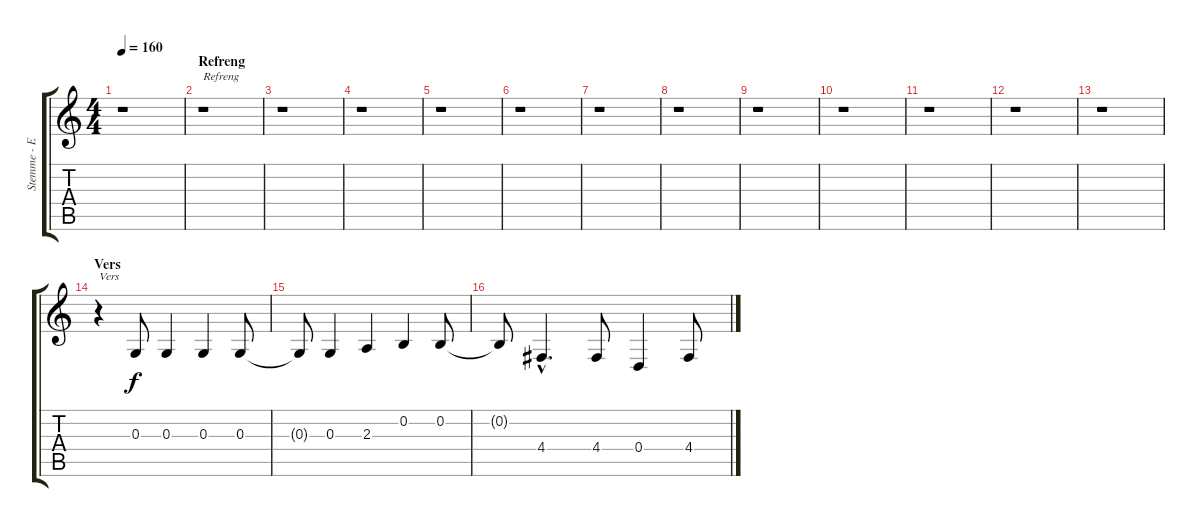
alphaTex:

\track ("Stemme - Egil" "Stemme - E") {instrument lead8bassandlead}
\staff {score tabs}
\tuning (E4 B3 G3 D3 A2 E2) {hide}
\ts (4 4)
\tempo 160
\clef g2
\ks c
r.1{dy f} |
\section ("" "Refreng")
r.1{txt "Refreng"} |
r.1 |
r.1 |
r.1 |
r.1 |
r.1 |
r.1 |
r.1 |
r.1 |
r.1 |
r.1 |
r.1 |
\section ("" "Vers")
r.4{txt "Vers"} 0.3.8 0.3.4 0.3.4 0.3.8 |
0.3{t}.8 0.3.4 2.3.4 0.2.4 0.2.8 |
0.2{t}.8 4.4{hac}.4{d} 4.4.8 0.4.4 4.4.8
